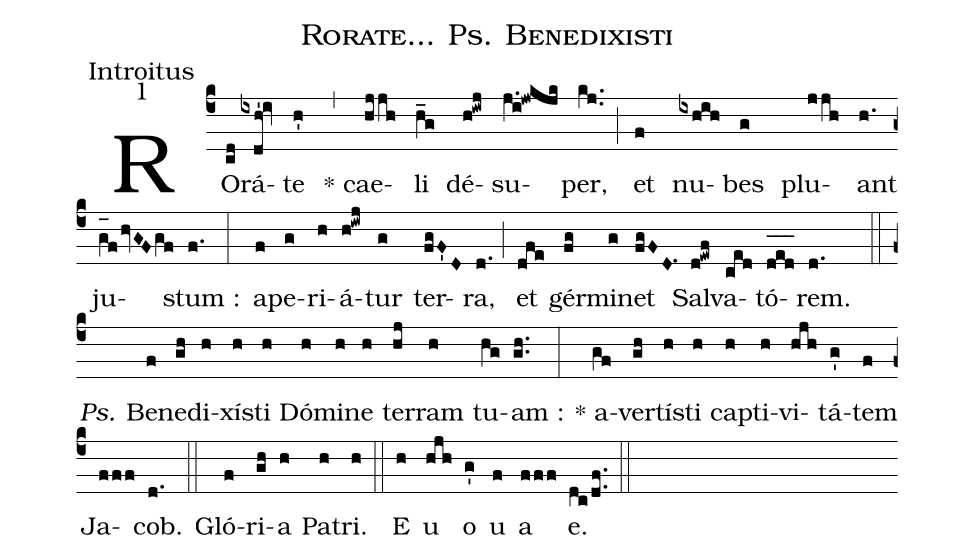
name:Rorate... Ps. Benedixisti;
office-part:Introitus;
mode:1;
%%
(c4) RO(cd)rá(ixdh'!iv)te(h') (,) * cae(hjjh)li(h_g) dé(h!iwj)su(j.i!jwkjk)per,(kj..) (;) et(f) nu(ixhih)bes(g) plu(jjh)ant(h.) ju(g_[oh:h]fhvGFgf)stum :(f.) (:) a(f)pe(g)ri(h)á(h!iwj)tur(g) ter(fgF'D)ra,(d.) (;) et(dfe) gér(fg)mi(g)net(fgFD.1) Sal(d!ewf)va(ced)tó(d_[oh:h]e_[oh:h]d_[oh:h])rem.(d.) (::) <i>Ps.</i> Be(f)ne(gh)di(h)xí(h)sti(h) Dó(h)mi(h)ne(h) ter(hj)ram(h) tu(hg)am :(gh..) (:) * a(gf)ver(gh)tí(h)sti(h) ca(h)pti(h)vi(hjh)tá(g')tem(f) Ja(fff)cob.(d.) (::) Gló(f)ri(gh)a(h) Pa(h)tri.(h) (::) <eu>E(h) u(hjh) o(g') u(f) a(fff) e.</eu>(dc/df..) (::)
